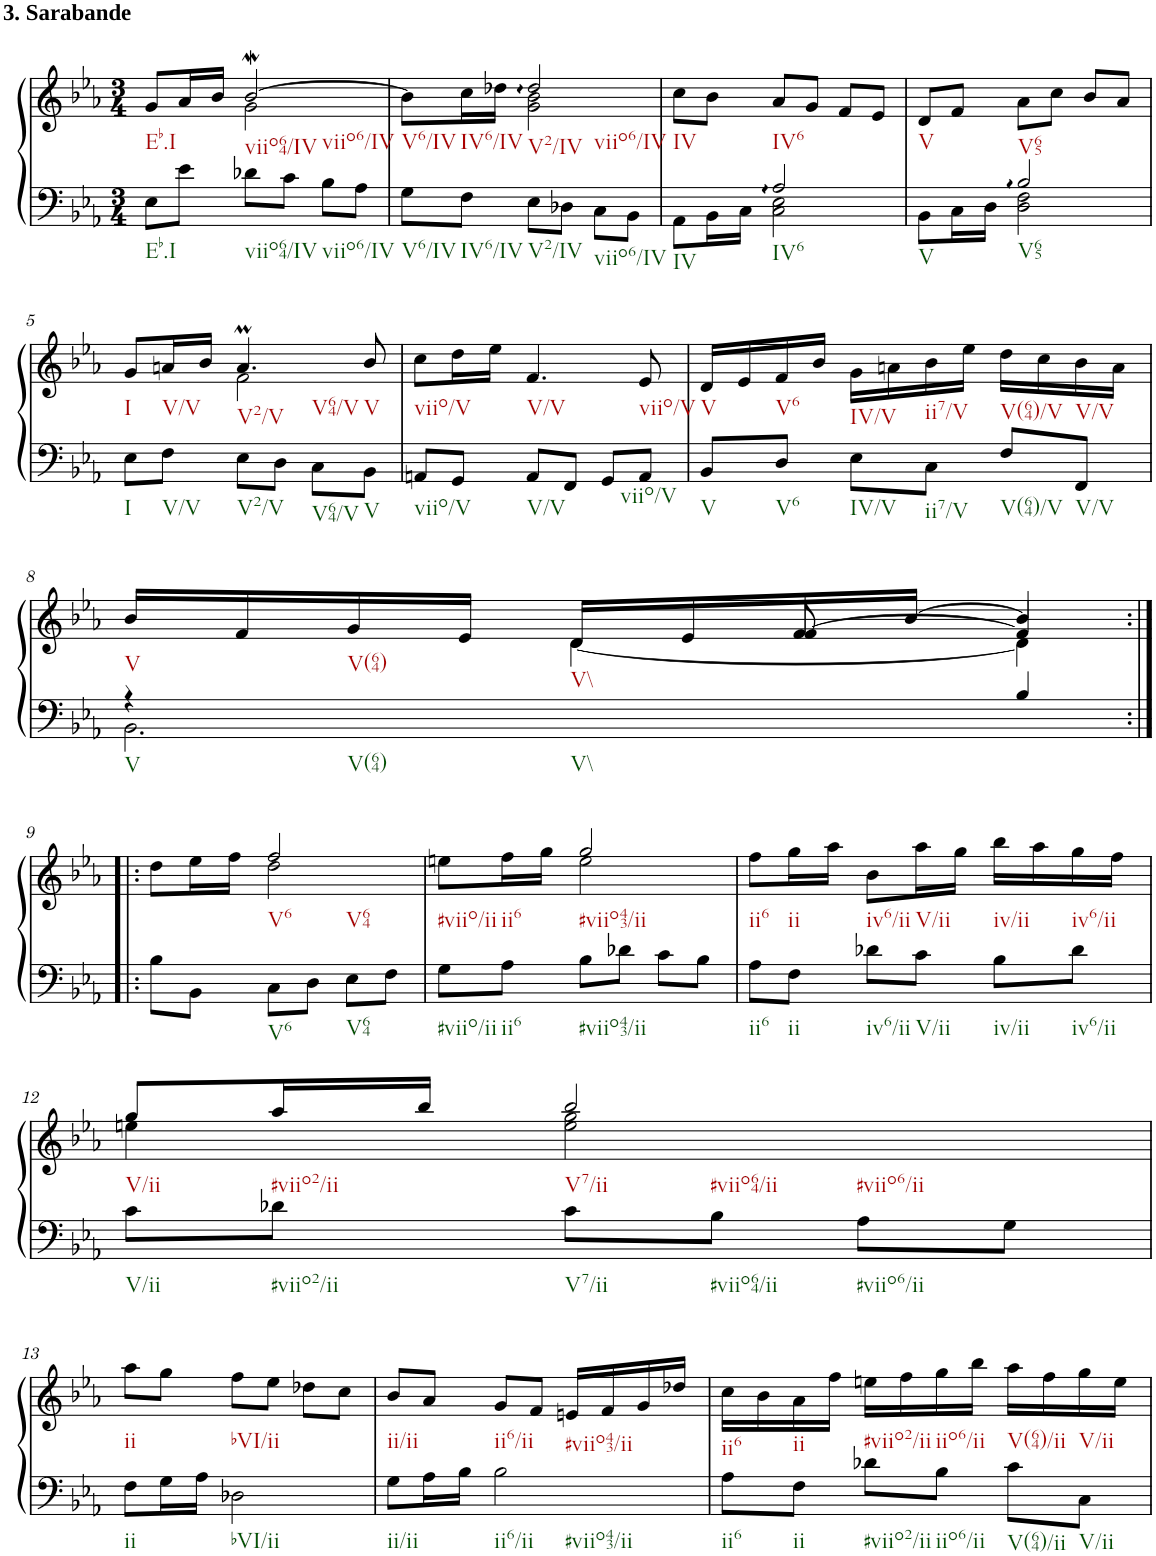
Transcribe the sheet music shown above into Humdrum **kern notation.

**kern	**kern
*part1	*part1
*staff2	*staff1
*I"Klavier linke Hand	*
*clefF4	*clefG2
*k[b-e-a-]	*k[b-e-a-]
*M3/4	*M3/4
=1	=1
*^	*^
!	!	!LO:TX:a:B:t=3. Sarabande	!
2.ryy	8E-\L	8g/L	4ryy
.	8e-\J	16a-/L	.
.	.	16b-/JJ	.
.	8d-X\L	[2b-W/	2g\
.	8c\J	.	.
.	8B-\L	.	.
.	8A-\J	.	.
=2	=2	=2	=2
2.ryy	8G\L	8b-\L]	4ryy
.	8F\J	16cc\L	.
.	.	16dd-X\JJ	.
.	8E-\L	2dd-::/	2g\ 2b-\
.	8D-X\J	.	.
.	8C\L	.	.
.	8BB-\J	.	.
*	*	*v	*v
=3	=3	=3
4ryy	8AA-\L	8cc\L
.	16BB-\L	8b-\J
.	16C\JJ	.
2A-::/	2C\ 2E-\	8a-/L
.	.	8g/J
.	.	8f/L
.	.	8e-/J
=4	=4	=4
4ryy	8BB-\L	8d/L
.	16C\L	8f/J
.	16D\JJ	.
2B-::/	2D\ 2F\	8a-\L
.	.	8cc\J
.	.	8b-/L
.	.	8a-/J
!!LO:LB:g=z
=5	=5	=5
*	*	*^
2.ryy	8E-\L	8g/L	4ryy
.	8F\J	16an/L	.
.	.	16b-/JJ	.
.	8E-\L	4.am/	2f\
.	8D\J	.	.
.	8C\L	.	.
.	8BB-\J	8b-/	.
*v	*v	*	*
*	*v	*v
=6	=6
8AAn/L	8cc\L
8GG/J	16dd\L
.	16ee-\JJ
8AA/L	4.f/
8FF/J	.
8GG/L	.
8AA/J	8e-/
=7	=7
8BB-/L	16d/LL
.	16e-/
8D/J	16f/
.	16b-/JJ
8E-\L	16g\LL
.	16an\
8C\J	16b-\
.	16ee-\JJ
8F/L	16dd\LL
.	16cc\
8FF/J	16b-\
.	16a\JJ
!!LO:LB:g=z
=8	=8
*^	*^
*	*	*	*^
4r	2.BB-\	16b-/LL	4ryy	4.ryy
.	.	16f/	.	.
.	.	16g/	.	.
.	.	16e-/JJ	.	.
4ryy	.	16d/LL	[4d\	.
.	.	16e-/	.	.
.	.	16f/	.	[8f/
.	.	[16b-/JJ	.	.
4B-/	.	4b-/]	4d\]	4f/]
*	*	*	*v	*v
!!LO:LB:g=z
=9:|!|:	=9:|!|:	=9:|!|:	=9:|!|:
2.ryy	8B-\L	8dd\L	4ryy
.	8BB-\J	16ee-\L	.
.	.	16ff\JJ	.
.	8C\L	2ff/	2dd\
.	8D\J	.	.
.	8E-\L	.	.
.	8F\J	.	.
=10	=10	=10	=10
2.ryy	8G\L	8een\L	4ryy
.	8A-\J	16ff\L	.
.	.	16gg\JJ	.
.	8B-\L	2gg/	2ee\
.	8d-X\J	.	.
.	8c\L	.	.
.	8B-\J	.	.
*	*	*v	*v
=11	=11	=11
2.ryy	8A-\L	8ff\L
.	8F\J	16gg\L
.	.	16aa-\JJ
.	8d-X\L	8b-\L
.	8c\J	16aa-\L
.	.	16gg\JJ
.	8B-\L	16bb-\LL
.	.	16aa-\
.	8d-\J	16gg\
.	.	16ff\JJ
!!LO:LB:g=z
=12	=12	=12
*	*	*^
2.ryy	8c\L	8gg/L	4een\
.	8d-X\J	16aa-/L	.
.	.	16bb-/JJ	.
.	8c\L	2bb-/	2ee\ 2gg\
.	8B-\J	.	.
.	8A-\L	.	.
.	8G\J	.	.
!!LO:LB:g=z	!!
=13	=13	=13	=13
2.ryy	8F\L	2.ryy	8aa-\L
.	16G\L	.	8gg\J
.	16A-\JJ	.	.
.	2D-X\	.	8ff\L
.	.	.	8ee-\J
.	.	.	8dd-X\L
.	.	.	8cc\J
*	*	*v	*v
=14	=14	=14
2.ryy	8G\L	8b-/L
.	16A-\L	8a-/J
.	16B-\JJ	.
.	2B-\	8g/L
.	.	8f/J
.	.	16en/LL
.	.	16f/
.	.	16g/
.	.	16dd-X/JJ
=15	=15	=15
*	*	*^
2.ryy	8A-\L	2.ryy	16cc\LL
.	.	.	16b-\
.	8F\J	.	16a-\
.	.	.	16ff\JJ
.	8d-X\L	.	16een\LL
.	.	.	16ff\
.	8B-\J	.	16gg\
.	.	.	16bb-\JJ
.	8c\L	.	16aa-\LL
.	.	.	16ff\
.	8C\J	.	16gg\
.	.	.	16ee\JJ
*v	*v	*	*
*	*v	*v
=	=
*-	*-
